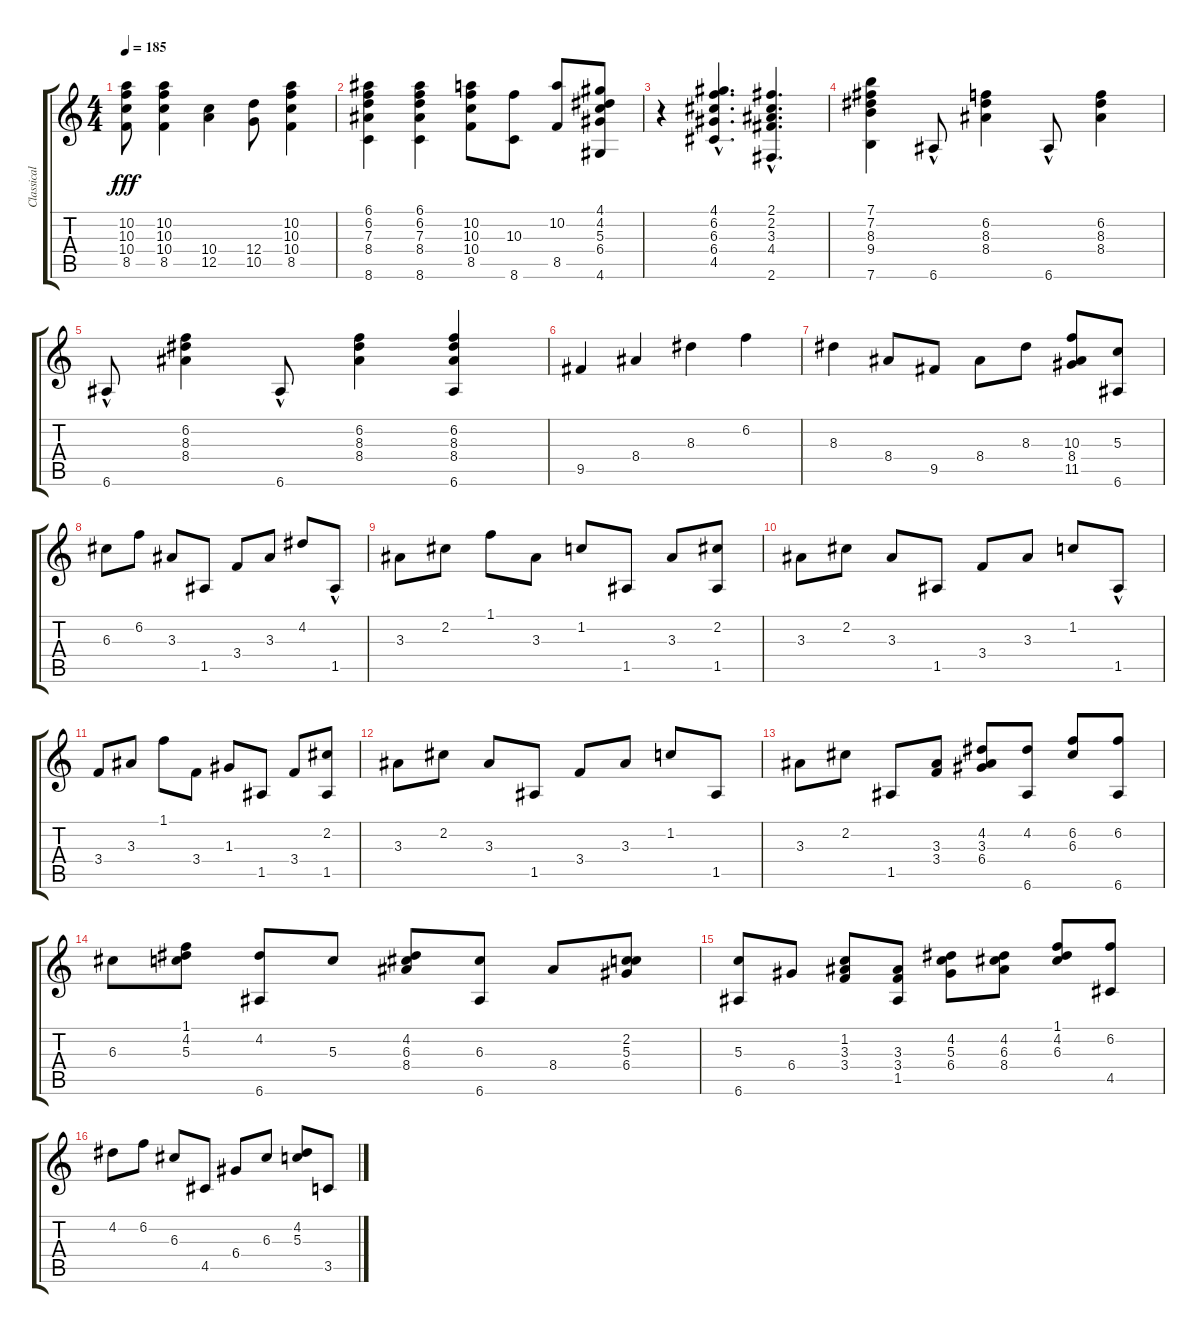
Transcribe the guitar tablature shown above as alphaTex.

\track ("Classical Gas" "Classical ") {instrument acousticguitarnylon}
\staff {score tabs}
\tuning (E4 B3 G3 D3 A2 E2) {hide}
\ts (4 4)
\tempo 185
\clef g2
\ks c
(10.2 10.3 10.4 8.5).8{dy fff} (10.2 10.3 10.4 8.5).4 (10.4 12.5).4 (12.4 10.5).8 (10.2 10.3 10.4 8.5).4 |
(6.1 6.2 7.3 8.4 8.6).4 (6.1 6.2 7.3 8.4 8.6).4 (10.2 10.3 10.4 8.5).8 (10.3 8.6).8 (10.2 8.5).8 (4.1 4.2 5.3 6.4 4.6).8 |
r.4 (4.1{hac} 6.2{hac} 6.3{hac} 6.4{hac} 4.5{hac}).4{d} (2.1{hac} 2.2{hac} 3.3{hac} 4.4{hac} 2.6{hac}).4{d} |
(7.1 7.2 8.3 9.4 7.6).4 6.6{hac}.8 (6.2 8.3 8.4).4 6.6{hac}.8 (6.2 8.3 8.4).4 |
6.6{hac}.8 (6.2 8.3 8.4).4 6.6{hac}.8 (6.2 8.3 8.4).4 (6.2 8.3 8.4 6.6).4 |
9.5.4 8.4.4 8.3.4 6.2.4 |
8.3.4 8.4.8 9.5.8 8.4.8 8.3.8 (10.3 8.4 11.5).8 (5.3 6.6).8 |
6.3.8 6.2.8 3.3.8 1.5.8 3.4.8 3.3.8 4.2.8 1.5{hac}.8 |
3.3.8 2.2.8 1.1.8 3.3.8 1.2.8 1.5.8 3.3.8 (2.2 1.5).8 |
3.3.8 2.2.8 3.3.8 1.5.8 3.4.8 3.3.8 1.2.8 1.5{hac}.8 |
3.4.8 3.3.8 1.1.8 3.4.8 1.3.8 1.5.8 3.4.8 (2.2 1.5).8 |
3.3.8 2.2.8 3.3.8 1.5.8 3.4.8 3.3.8 1.2.8 1.5.8 |
3.3.8 2.2.8 1.5.8 (3.3 3.4).8 (4.2 3.3 6.4).8 (4.2 6.6).8 (6.2 6.3).8 (6.2 6.6).8 |
6.3.8 (1.1 4.2 5.3).8 (4.2 6.6).8 5.3.8 (4.2 6.3 8.4).8 (6.3 6.6).8 8.4.8 (2.2 5.3 6.4).8 |
(5.3 6.6).8 6.4.8 (1.2 3.3 3.4).8 (3.3 3.4 1.5).8 (4.2 5.3 6.4).8 (4.2 6.3 8.4).8 (1.1 4.2 6.3).8 (6.2 4.5).8 |
4.2.8 6.2.8 6.3.8 4.5.8 6.4.8 6.3.8 (4.2 5.3).8 3.5.8
